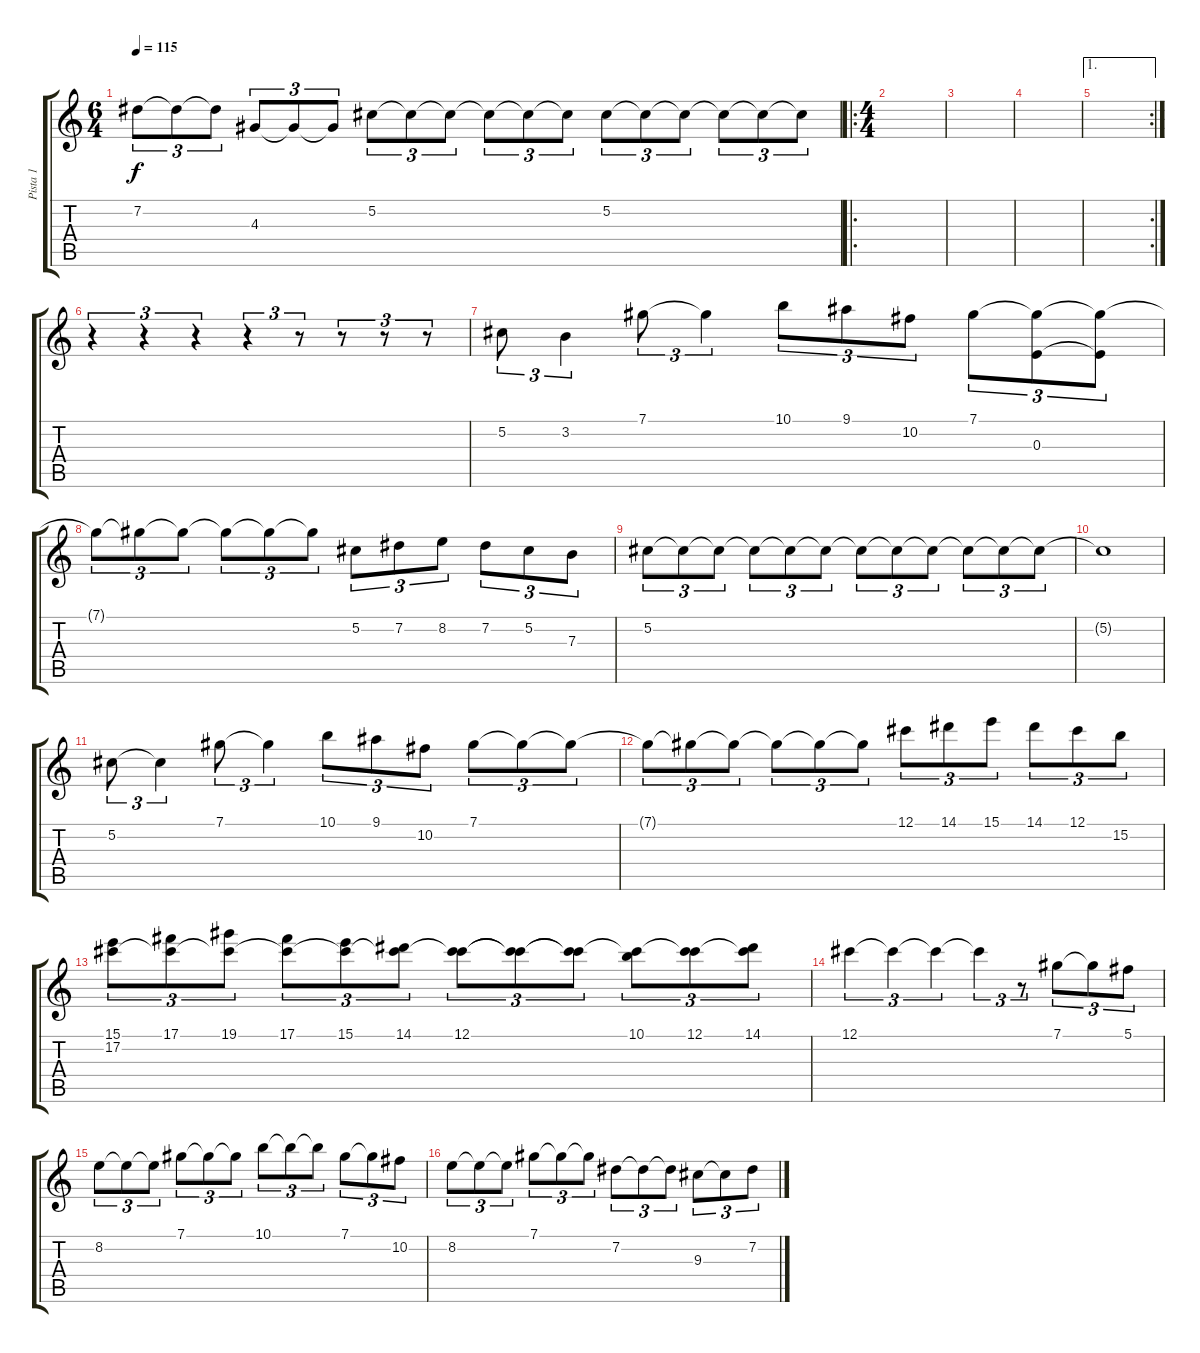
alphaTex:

\track ("Pista 1" "Pista 1") {instrument piccolo}
\staff {score tabs}
\tuning (Db5 Ab4 E4 B3 Gb3 Db3) {hide}
\ts (6 4)
\tempo 115
\clef g2
\ks c
7.2.8{tu (3 2) dy f} 7.2{t}.8{tu (3 2)} 7.2{t}.8{tu (3 2)} 4.3.8{tu (3 2)} 4.3{t}.8{tu (3 2)} 4.3{t}.8{tu (3 2)} 5.2.8{tu (3 2)} 5.2{t}.8{tu (3 2)} 5.2{t}.8{tu (3 2)} 5.2{t}.8{tu (3 2)} 5.2{t}.8{tu (3 2)} 5.2{t}.8{tu (3 2)} 5.2.8{tu (3 2)} 5.2{t}.8{tu (3 2)} 5.2{t}.8{tu (3 2)} 5.2{t}.8{tu (3 2)} 5.2{t}.8{tu (3 2)} 5.2{t}.8{tu (3 2)} |
\ro
\ts (4 4)
|
|
|
\ae 1
\rc 2
|
r.4{tu (3 2)} r.4{tu (3 2)} r.4{tu (3 2)} r.4{tu (3 2)} r.8{tu (3 2)} r.8{tu (3 2)} r.8{tu (3 2)} r.8{tu (3 2)} |
5.2.8{tu (3 2) volume 7} 3.2.4{tu (3 2)} 7.1.8{tu (3 2)} 7.1{t}.4{tu (3 2)} 10.1.8{tu (3 2)} 9.1.8{tu (3 2)} 10.2.8{tu (3 2)} 7.1.8{tu (3 2)} (7.1{t} 0.3).8{tu (3 2)} (7.1{t} 0.3{t}).8{tu (3 2)} |
7.1{t}.8{tu (3 2)} 7.1{t}.8{tu (3 2)} 7.1{t}.8{tu (3 2)} 7.1{t}.8{tu (3 2)} 7.1{t}.8{tu (3 2)} 7.1{t}.8{tu (3 2)} 5.2.8{tu (3 2)} 7.2.8{tu (3 2)} 8.2.8{tu (3 2)} 7.2.8{tu (3 2)} 5.2.8{tu (3 2)} 7.3.8{tu (3 2)} |
5.2.8{tu (3 2)} 5.2{t}.8{tu (3 2)} 5.2{t}.8{tu (3 2)} 5.2{t}.8{tu (3 2)} 5.2{t}.8{tu (3 2)} 5.2{t}.8{tu (3 2)} 5.2{t}.8{tu (3 2)} 5.2{t}.8{tu (3 2)} 5.2{t}.8{tu (3 2)} 5.2{t}.8{tu (3 2)} 5.2{t}.8{tu (3 2)} 5.2{t}.8{tu (3 2)} |
5.2{t}.1{volume 0} |
5.2.8{tu (3 2) volume 8} 5.2{t}.4{tu (3 2)} 7.1.8{tu (3 2)} 7.1{t}.4{tu (3 2)} 10.1.8{tu (3 2)} 9.1.8{tu (3 2)} 10.2.8{tu (3 2)} 7.1.8{tu (3 2)} 7.1{t}.8{tu (3 2)} 7.1{t}.8{tu (3 2)} |
7.1{t}.8{tu (3 2)} 7.1{t}.8{tu (3 2)} 7.1{t}.8{tu (3 2)} 7.1{t}.8{tu (3 2)} 7.1{t}.8{tu (3 2)} 7.1{t}.8{tu (3 2)} 12.1.8{tu (3 2)} 14.1.8{tu (3 2)} 15.1.8{tu (3 2)} 14.1.8{tu (3 2)} 12.1.8{tu (3 2)} 15.2.8{tu (3 2)} |
(15.1 17.2).8{tu (3 2)} (17.1 17.2{t}).8{tu (3 2)} (19.1 17.2{t}).8{tu (3 2)} (17.1 17.2{t}).8{tu (3 2)} (15.1 17.2{t}).8{tu (3 2)} (14.1 17.2{t}).8{tu (3 2)} (12.1 17.2{t}).8{tu (3 2)} (12.1{t} 17.2{t}).8{tu (3 2)} (12.1{t} 17.2{t}).8{tu (3 2)} (10.1 17.2{t}).8{tu (3 2)} (12.1 17.2{t}).8{tu (3 2)} (14.1 17.2{t}).8{tu (3 2)} |
12.1.4{tu (3 2)} 12.1{t}.4{tu (3 2)} 12.1{t}.4{tu (3 2)} 12.1{t}.4{tu (3 2)} r.8{tu (3 2)} 7.1.8{tu (3 2) volume 11} 7.1{t}.8{tu (3 2)} 5.1.8{tu (3 2)} |
8.2.8{tu (3 2)} 8.2{t}.8{tu (3 2)} 8.2{t}.8{tu (3 2)} 7.1.8{tu (3 2)} 7.1{t}.8{tu (3 2)} 7.1{t}.8{tu (3 2)} 10.1.8{tu (3 2)} 10.1{t}.8{tu (3 2)} 10.1{t}.8{tu (3 2)} 7.1.8{tu (3 2)} 7.1{t}.8{tu (3 2)} 10.2.8{tu (3 2)} |
8.2.8{tu (3 2)} 8.2{t}.8{tu (3 2)} 8.2{t}.8{tu (3 2)} 7.1.8{tu (3 2)} 7.1{t}.8{tu (3 2)} 7.1{t}.8{tu (3 2)} 7.2.8{tu (3 2)} 7.2{t}.8{tu (3 2)} 7.2{t}.8{tu (3 2)} 9.3.8{tu (3 2)} 9.3{t}.8{tu (3 2)} 7.2.8{tu (3 2)}
